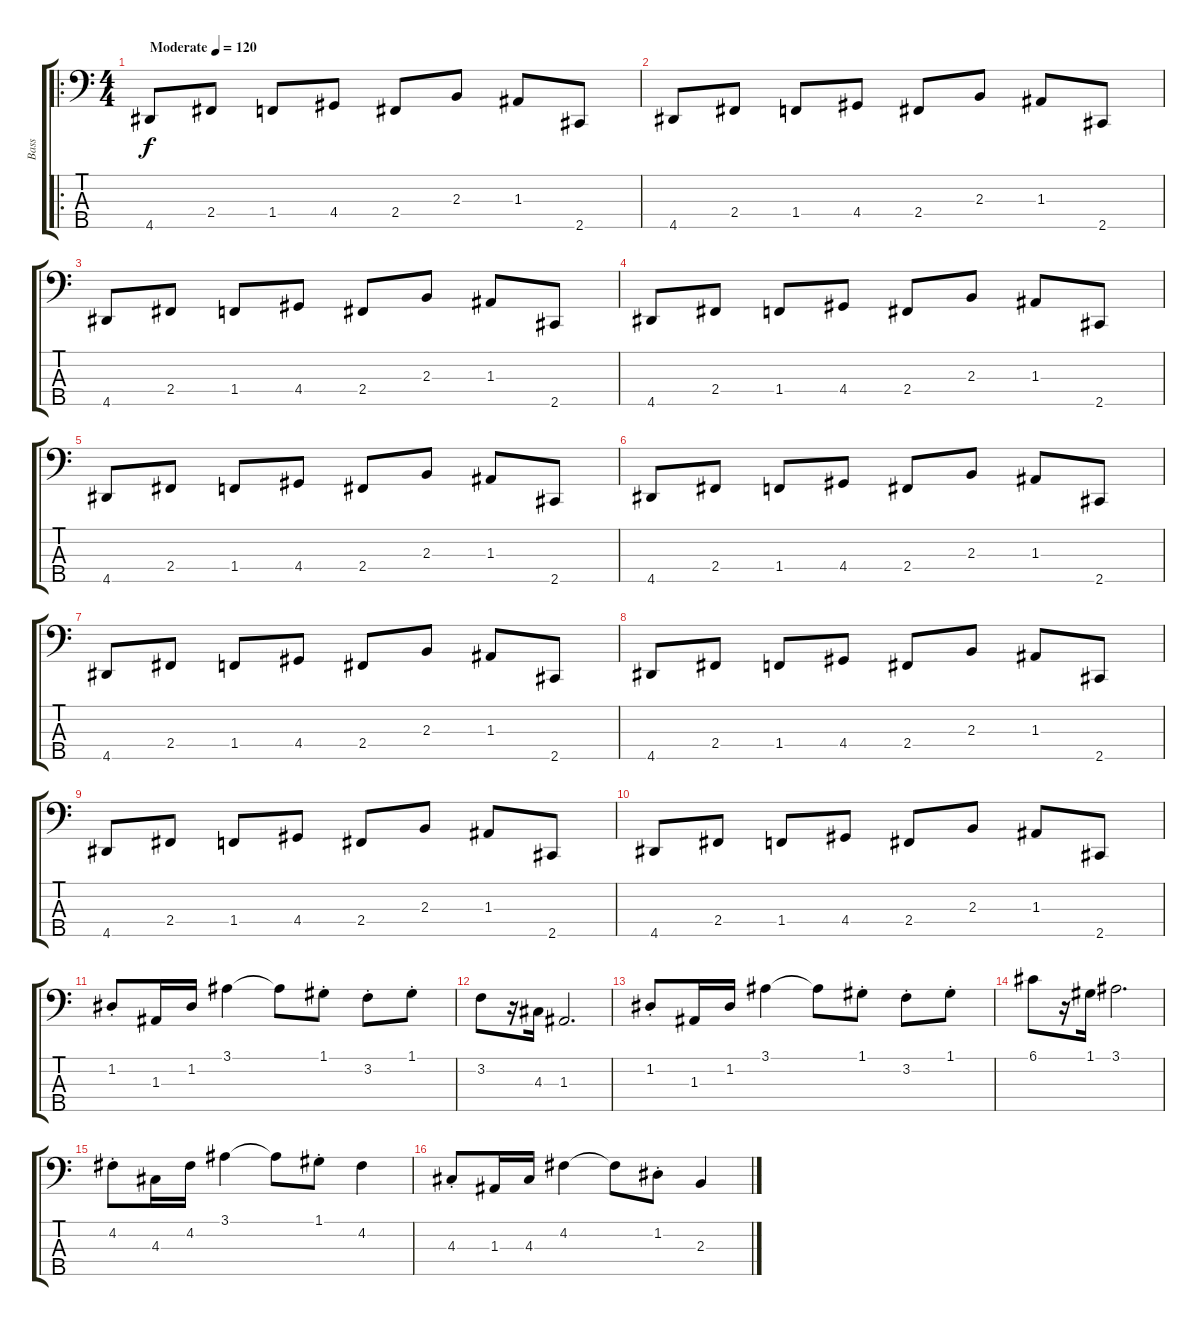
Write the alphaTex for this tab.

\track ("Bass" "Bass") {instrument acousticbass}
\staff {score tabs}
\tuning (G2 D2 A1 E1 B0) {hide}
\ro
\ts (4 4)
\tempo (120 "Moderate")
\clef f4
\ks c
4.5.8{dy f instrument acousticbass} 2.4.8 1.4.8 4.4.8 2.4.8 2.3.8 1.3.8 2.5.8 |
4.5.8 2.4.8 1.4.8 4.4.8 2.4.8 2.3.8 1.3.8 2.5.8 |
4.5.8 2.4.8 1.4.8 4.4.8 2.4.8 2.3.8 1.3.8 2.5.8 |
4.5.8 2.4.8 1.4.8 4.4.8 2.4.8 2.3.8 1.3.8 2.5.8 |
4.5.8 2.4.8 1.4.8 4.4.8 2.4.8 2.3.8 1.3.8 2.5.8 |
4.5.8 2.4.8 1.4.8 4.4.8 2.4.8 2.3.8 1.3.8 2.5.8 |
4.5.8 2.4.8 1.4.8 4.4.8 2.4.8 2.3.8 1.3.8 2.5.8 |
4.5.8 2.4.8 1.4.8 4.4.8 2.4.8 2.3.8 1.3.8 2.5.8 |
4.5.8 2.4.8 1.4.8 4.4.8 2.4.8 2.3.8 1.3.8 2.5.8 |
4.5.8 2.4.8 1.4.8 4.4.8 2.4.8 2.3.8 1.3.8 2.5.8 |
1.2{st}.8 1.3.16 1.2.16 3.1.4 3.1{t}.8 1.1{st}.8 3.2{st}.8 1.1{st}.8 |
3.2.8 r.16 4.3.16 1.3.2{d} |
1.2{st}.8 1.3.16 1.2.16 3.1.4 3.1{t}.8 1.1{st}.8 3.2{st}.8 1.1{st}.8 |
6.1.8 r.16 1.1.16 3.1.2{d} |
4.2{st}.8 4.3.16 4.2.16 3.1.4 3.1{t}.8 1.1{st}.8 4.2.4 |
4.3{st}.8 1.3.16 4.3.16 4.2.4 4.2{t}.8 1.2{st}.8 2.3.4
